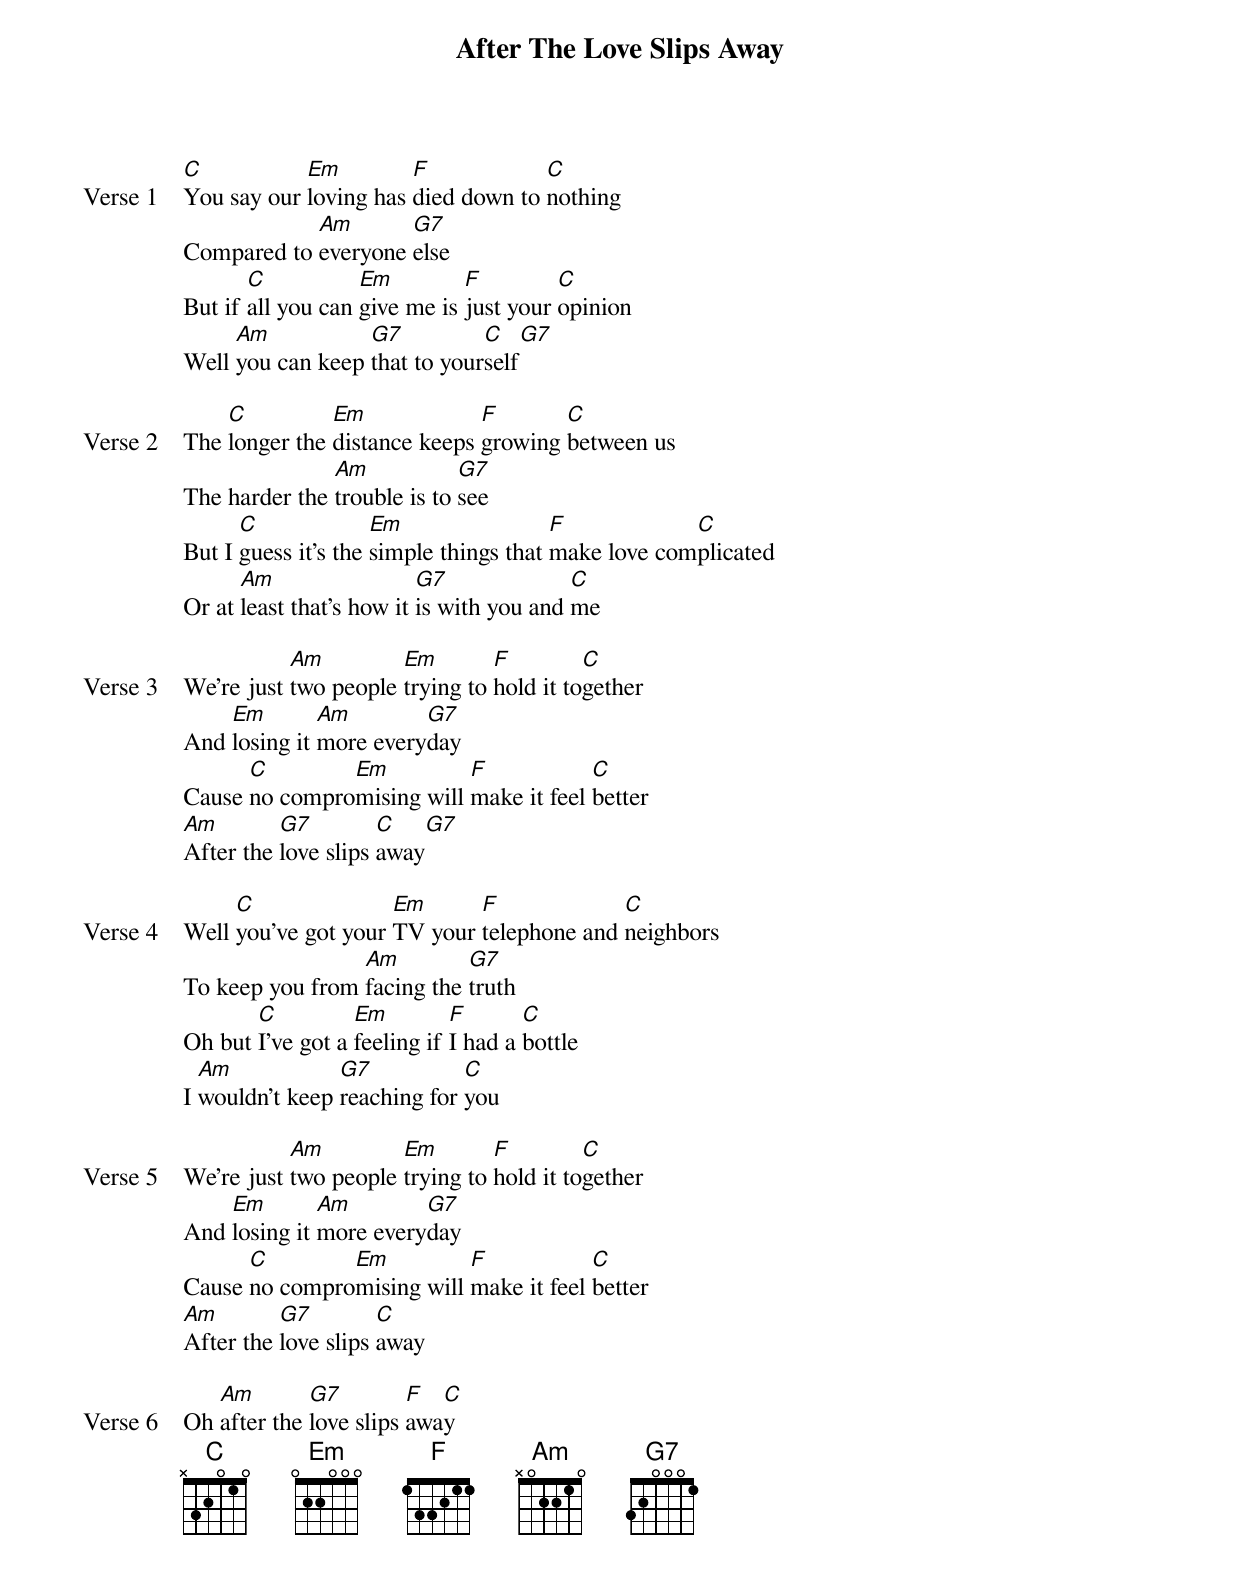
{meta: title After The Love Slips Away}
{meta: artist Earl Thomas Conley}

{start_of_verse: Verse 1}
[C]You say our [Em]loving has [F]died down to [C]nothing
Compared to [Am]everyone [G7]else
But if [C]all you can [Em]give me is [F]just your [C]opinion
Well [Am]you can keep [G7]that to your[C]self[G7]
{end_of_verse}

{start_of_verse: Verse 2}
The [C]longer the [Em]distance keeps [F]growing [C]between us
The harder the [Am]trouble is to [G7]see
But I [C]guess it's the [Em]simple things that [F]make love com[C]plicated
Or at [Am]least that's how it [G7]is with you and [C]me
{end_of_verse}

{start_of_verse: Verse 3}
We're just [Am]two people [Em]trying to [F]hold it to[C]gether
And [Em]losing it [Am]more every[G7]day
Cause [C]no compro[Em]mising will [F]make it feel [C]better
[Am]After the [G7]love slips [C]away[G7]
{end_of_verse}

{start_of_verse: Verse 4}
Well [C]you've got your [Em]TV your [F]telephone and [C]neighbors
To keep you from [Am]facing the [G7]truth
Oh but [C]I've got a [Em]feeling if [F]I had a [C]bottle
I [Am]wouldn't keep [G7]reaching for [C]you
{end_of_verse}

{start_of_verse: Verse 5}
We're just [Am]two people [Em]trying to [F]hold it to[C]gether
And [Em]losing it [Am]more every[G7]day
Cause [C]no compro[Em]mising will [F]make it feel [C]better
[Am]After the [G7]love slips [C]away
{end_of_verse}

{start_of_verse: Verse 6}
Oh [Am]after the [G7]love slips [F]awa[C]y
{end_of_verse}
